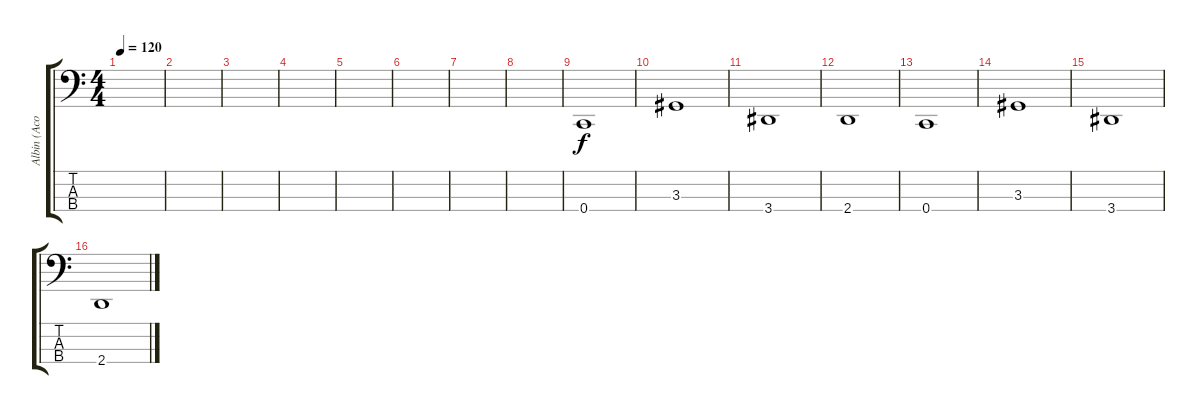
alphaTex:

\track ("Albin (Acoustic bas)" "Albin (Aco") {instrument acousticbass}
\staff {score tabs}
\tuning (Eb2 Bb1 F1 C1) {hide}
\ts (4 4)
\tempo 120
\clef f4
\ks c
|
|
|
|
|
|
|
|
0.4.1 |
3.3.1 |
3.4.1 |
2.4.1 |
0.4.1 |
3.3.1 |
3.4.1 |
2.4.1
